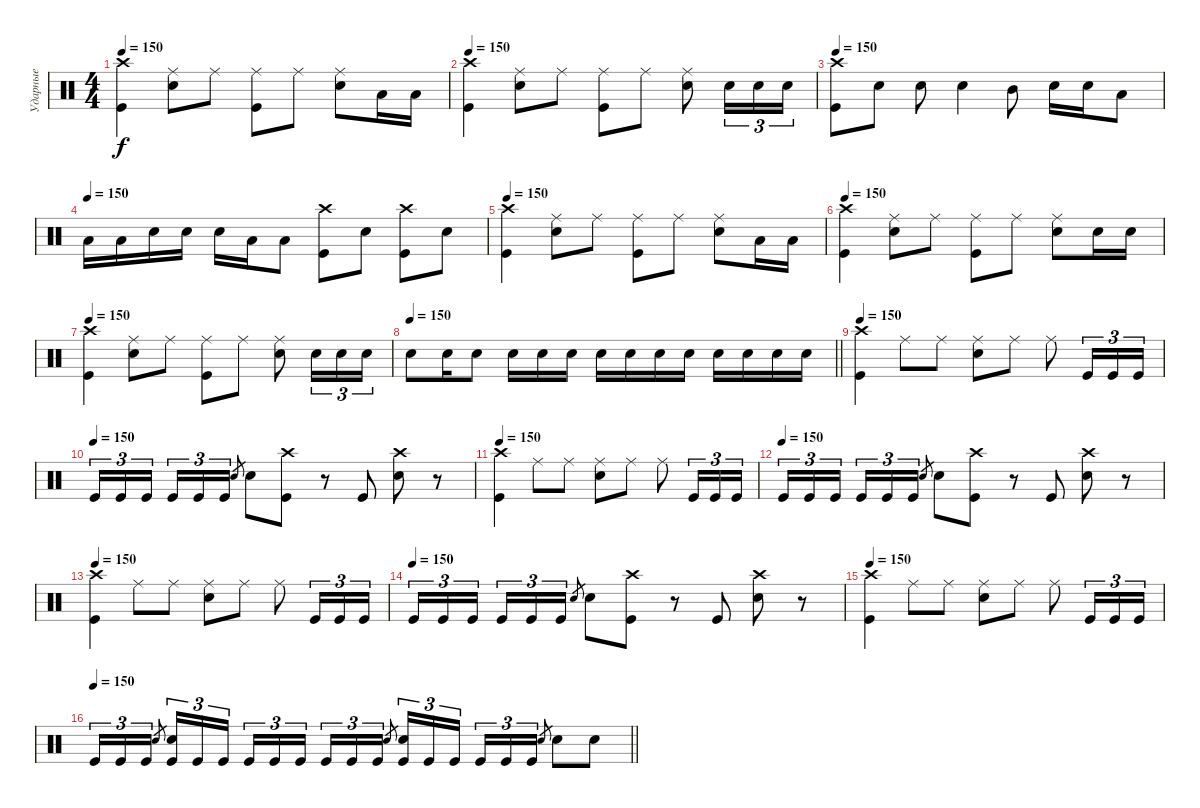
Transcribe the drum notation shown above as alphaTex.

\track ("Ударные" "Ударные") {instrument percussion}
\staff {score}
\articulation defaults
\ts (4 4)
\tempo 150
\clef neutral
\ks c
("Crash high (hit)" "Kick (hit)").4{dy f} ("Ride (middle)" "Snare (hit) 2").8 "Ride (middle)".8 ("Ride (middle)" "Kick (hit)").8 "Ride (middle)".8 ("Ride (middle)" "Snare (hit) 2").8 "Low Tom (hit)".16 "Low Tom (hit)".16 |
\tempo 150
("Crash high (hit)" "Kick (hit)").4 ("Ride (middle)" "Snare (hit) 2").8 "Ride (middle)".8 ("Ride (middle)" "Kick (hit)").8 "Ride (middle)".8 ("Ride (middle)" "Snare (hit) 2").8 "Snare (hit) 2".16{tu (3 2)} "Snare (hit) 2".16{tu (3 2)} "Snare (hit) 2".16{tu (3 2)} |
\tempo 150
("Crash high (hit)" "Kick (hit)").8 "Snare (hit) 2".8 "Snare (hit) 2".8 "Snare (hit) 2".4 "Mid Tom (hit)".8 "Snare (hit) 2".16 "Snare (hit) 2".16 "Low Tom (hit)".8 |
\tempo (150)
"Low Tom (hit)".16 "Low Tom (hit)".16 "Snare (hit) 2".16 "Snare (hit) 2".16 "Snare (hit) 2".16 "Low Tom (hit)".16 "Low Tom (hit)".8 ("Crash high (hit)" "Kick (hit)").8 "Snare (hit) 2".8 ("Crash high (hit)" "Kick (hit)").8 "Snare (hit) 2".8 |
\tempo 150
("Crash high (hit)" "Kick (hit)").4 ("Ride (middle)" "Snare (hit) 2").8 "Ride (middle)".8 ("Ride (middle)" "Kick (hit)").8 "Ride (middle)".8 ("Ride (middle)" "Snare (hit) 2").8 "Low Tom (hit)".16 "Low Tom (hit)".16 |
\tempo 150
("Crash high (hit)" "Kick (hit)").4 ("Ride (middle)" "Snare (hit) 2").8 "Ride (middle)".8 ("Ride (middle)" "Kick (hit)").8 "Ride (middle)".8 ("Ride (middle)" "Snare (hit) 2").8 "Snare (hit) 2".16 "Snare (hit) 2".16 |
\tempo 150
("Crash high (hit)" "Kick (hit)").4 ("Ride (middle)" "Snare (hit) 2").8 "Ride (middle)".8 ("Ride (middle)" "Kick (hit)").8 "Ride (middle)".8 ("Ride (middle)" "Snare (hit) 2").8 "Snare (hit) 2".16{tu (3 2)} "Snare (hit) 2".16{tu (3 2)} "Snare (hit) 2".16{tu (3 2)} |
\tempo 150
\barLineRight lightlight "Snare (hit) 2".8 "Snare (hit) 2".16 "Snare (hit) 2".8 "Snare (hit) 2".16 "Snare (hit) 2".16 "Snare (hit) 2".16 "Snare (hit) 2".16 "Snare (hit) 2".16 "Snare (hit) 2".16 "Snare (hit) 2".16 "Snare (hit) 2".16 "Snare (hit) 2".16 "Snare (hit) 2".16 "Snare (hit) 2".16
|
\tempo 150
("Crash high (hit)" "Kick (hit)").4 "Ride (middle)".8 "Ride (middle)".8 ("Ride (middle)" "Snare (hit) 2").8 "Ride (middle)".8 "Ride (middle)".8 "Kick (hit)".16{tu (3 2)} "Kick (hit)".16{tu (3 2)} "Kick (hit)".16{tu (3 2)} |
\tempo (150)
"Kick (hit)".16{tu (3 2)} "Kick (hit)".16{tu (3 2)} "Kick (hit)".16{tu (3 2) beam splitsecondary} "Kick (hit)".16{tu (3 2)} "Kick (hit)".16{tu (3 2)} "Kick (hit)".16{tu (3 2)} "Snare (hit) 2".8{gr} "Snare (hit) 2".8 ("Crash high (hit)" "Kick (hit)").8 r.8 "Kick (hit)".8 ("Crash high (hit)" "Snare (hit) 2").8 r.8 |
\tempo 150
("Crash high (hit)" "Kick (hit)").4 "Ride (middle)".8 "Ride (middle)".8 ("Ride (middle)" "Snare (hit) 2").8 "Ride (middle)".8 "Ride (middle)".8 "Kick (hit)".16{tu (3 2)} "Kick (hit)".16{tu (3 2)} "Kick (hit)".16{tu (3 2)} |
\tempo (150)
"Kick (hit)".16{tu (3 2)} "Kick (hit)".16{tu (3 2)} "Kick (hit)".16{tu (3 2) beam splitsecondary} "Kick (hit)".16{tu (3 2)} "Kick (hit)".16{tu (3 2)} "Kick (hit)".16{tu (3 2)} "Snare (hit) 2".8{gr} "Snare (hit) 2".8 ("Crash high (hit)" "Kick (hit)").8 r.8 "Kick (hit)".8 ("Crash high (hit)" "Snare (hit) 2").8 r.8 |
\tempo 150
("Crash high (hit)" "Kick (hit)").4 "Ride (middle)".8 "Ride (middle)".8 ("Ride (middle)" "Snare (hit) 2").8 "Ride (middle)".8 "Ride (middle)".8 "Kick (hit)".16{tu (3 2)} "Kick (hit)".16{tu (3 2)} "Kick (hit)".16{tu (3 2)} |
\tempo (150)
"Kick (hit)".16{tu (3 2)} "Kick (hit)".16{tu (3 2)} "Kick (hit)".16{tu (3 2) beam splitsecondary} "Kick (hit)".16{tu (3 2)} "Kick (hit)".16{tu (3 2)} "Kick (hit)".16{tu (3 2)} "Snare (hit) 2".8{gr} "Snare (hit) 2".8 ("Crash high (hit)" "Kick (hit)").8 r.8 "Kick (hit)".8 ("Crash high (hit)" "Snare (hit) 2").8 r.8 |
\tempo 150
("Crash high (hit)" "Kick (hit)").4 "Ride (middle)".8 "Ride (middle)".8 ("Ride (middle)" "Snare (hit) 2").8 "Ride (middle)".8 "Ride (middle)".8 "Kick (hit)".16{tu (3 2)} "Kick (hit)".16{tu (3 2)} "Kick (hit)".16{tu (3 2)} |
\tempo 150
\barLineRight lightlight "Kick (hit)".16{tu (3 2)} "Kick (hit)".16{tu (3 2)} "Kick (hit)".16{tu (3 2)} "Snare (hit) 2".8{gr beam splitsecondary}
("Snare (hit) 2" "Kick (hit)").16{tu (3 2)} "Kick (hit)".16{tu (3 2)} "Kick (hit)".16{tu (3 2)} "Kick (hit)".16{tu (3 2)} "Kick (hit)".16{tu (3 2)} "Kick (hit)".16{tu (3 2) beam splitsecondary} "Kick (hit)".16{tu (3 2)} "Kick (hit)".16{tu (3 2)} "Kick (hit)".16{tu (3 2)} "Snare (hit) 2".8{gr} ("Snare (hit) 2" "Kick (hit)").16{tu (3 2)} "Kick (hit)".16{tu (3 2)} "Kick (hit)".16{tu (3 2) beam splitsecondary} "Kick (hit)".16{tu (3 2)} "Kick (hit)".16{tu (3 2)} "Kick (hit)".16{tu (3 2)} "Snare (hit) 2".8{gr} "Snare (hit) 2".8 "Snare (hit) 2".8
